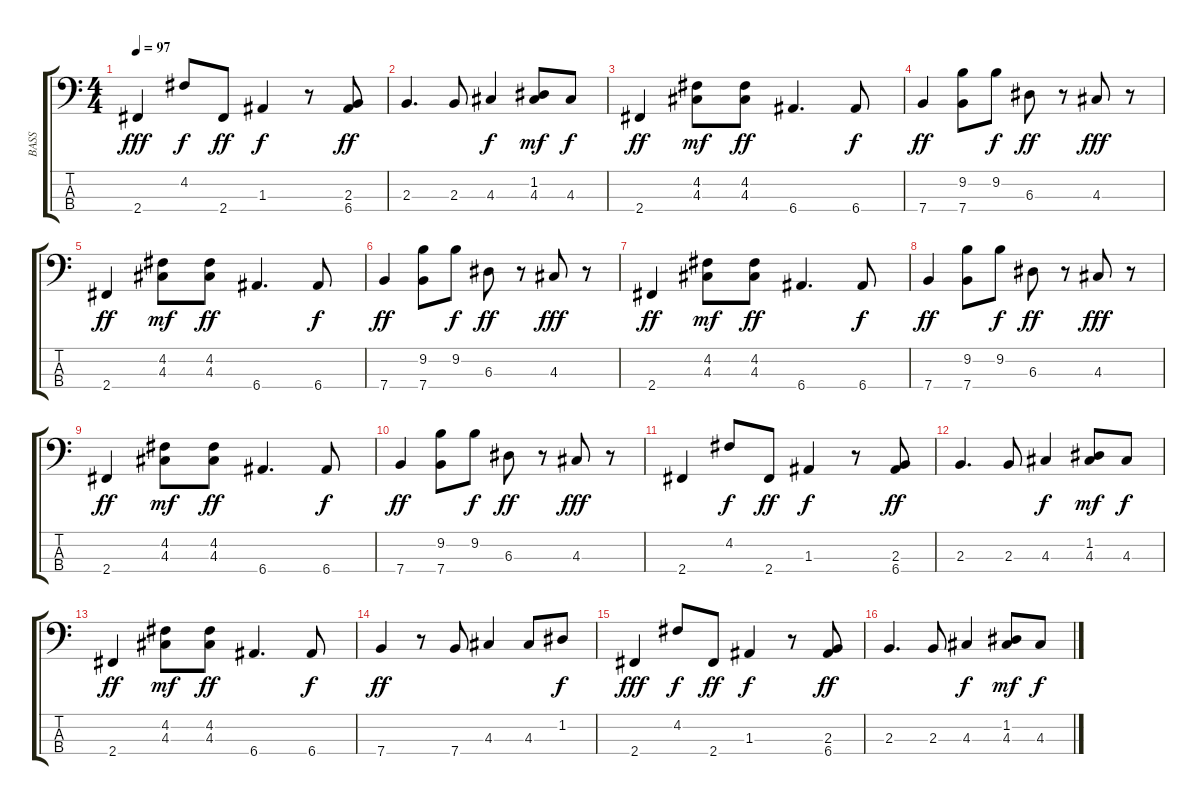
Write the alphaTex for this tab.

\track ("BASS" "BASS") {instrument electricbassfinger}
\staff {score tabs}
\tuning (G2 D2 A1 E1) {hide}
\ts (4 4)
\tempo 97
\clef f4
\ks c
2.4.4{dy fff} 4.2.8{dy f} 2.4.8{dy ff} 1.3.4{dy f} r.8 (2.3 6.4).8{dy ff} |
2.3.4{d} 2.3.8 4.3.4{dy f} (1.2 4.3).8{dy mf} 4.3.8{dy f} |
2.4.4{dy ff} (4.2 4.3).8{dy mf} (4.2 4.3).8{dy ff} 6.4.4{d} 6.4.8{dy f} |
7.4.4{dy ff} (9.2 7.4).8 9.2.8{dy f} 6.3.8{dy ff} r.8 4.3.8{dy fff} r.8 |
2.4.4{dy ff} (4.2 4.3).8{dy mf} (4.2 4.3).8{dy ff} 6.4.4{d} 6.4.8{dy f} |
7.4.4{dy ff} (9.2 7.4).8 9.2.8{dy f} 6.3.8{dy ff} r.8 4.3.8{dy fff} r.8 |
2.4.4{dy ff} (4.2 4.3).8{dy mf} (4.2 4.3).8{dy ff} 6.4.4{d} 6.4.8{dy f} |
7.4.4{dy ff} (9.2 7.4).8 9.2.8{dy f} 6.3.8{dy ff} r.8 4.3.8{dy fff} r.8 |
2.4.4{dy ff} (4.2 4.3).8{dy mf} (4.2 4.3).8{dy ff} 6.4.4{d} 6.4.8{dy f} |
7.4.4{dy ff} (9.2 7.4).8 9.2.8{dy f} 6.3.8{dy ff} r.8 4.3.8{dy fff} r.8 |
2.4.4 4.2.8{dy f} 2.4.8{dy ff} 1.3.4{dy f} r.8 (2.3 6.4).8{dy ff} |
2.3.4{d} 2.3.8 4.3.4{dy f} (1.2 4.3).8{dy mf} 4.3.8{dy f} |
2.4.4{dy ff} (4.2 4.3).8{dy mf} (4.2 4.3).8{dy ff} 6.4.4{d} 6.4.8{dy f} |
7.4.4{dy ff} r.8 7.4.8 4.3.4 4.3.8 1.2.8{dy f} |
2.4.4{dy fff} 4.2.8{dy f} 2.4.8{dy ff} 1.3.4{dy f} r.8 (2.3 6.4).8{dy ff} |
2.3.4{d} 2.3.8 4.3.4{dy f} (1.2 4.3).8{dy mf} 4.3.8{dy f}
